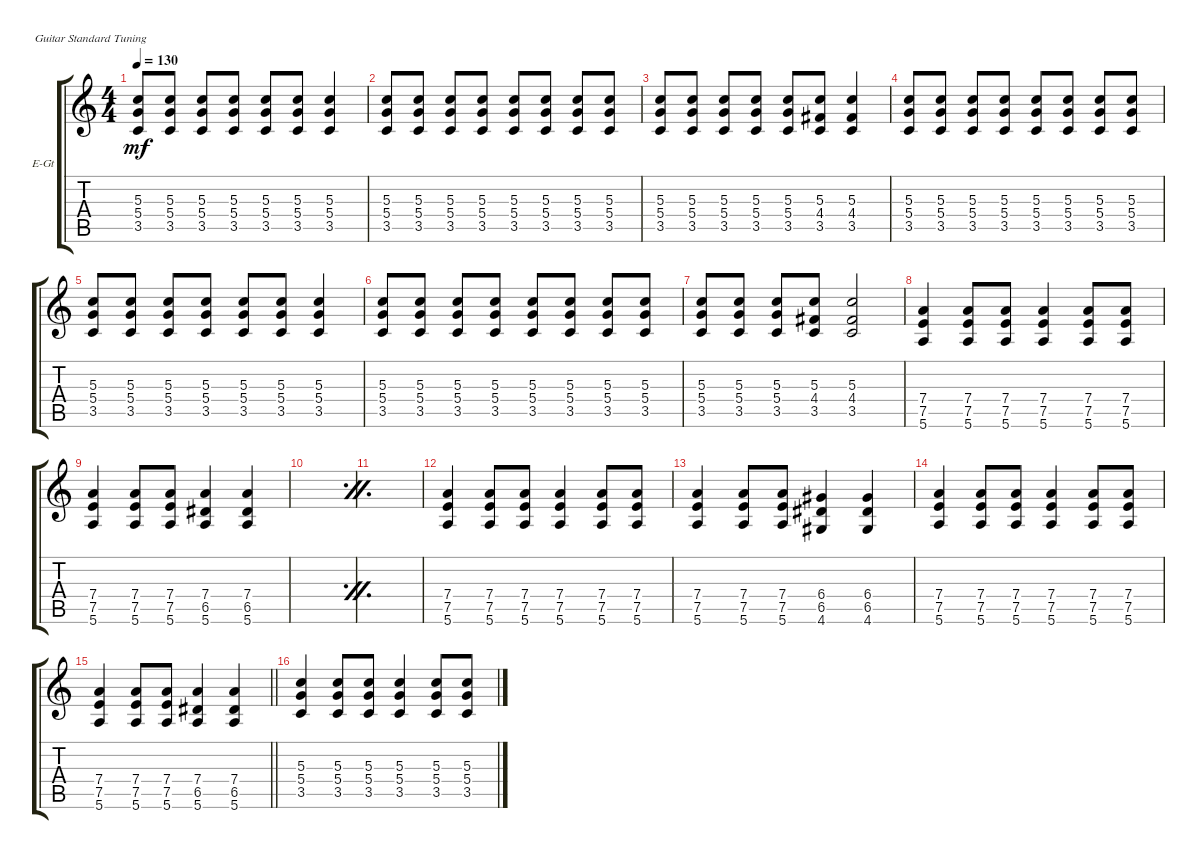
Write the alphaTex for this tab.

\defaultSystemsLayout 4
\bracketExtendMode groupsimilarinstruments
\firstSystemTrackNameOrientation horizontal
\otherSystemsTrackNameOrientation horizontal
\track ("Guitar 2" "E-Gt") {instrument distortionguitar}
\staff {score tabs}
\tuning (E4 B3 G3 D3 A2 E2)
\ts (4 4)
\tempo 130
\clef g2
\ks aminor
(3.5 5.4 5.3).8{dy mf} (3.5 5.4 5.3).8 (3.5 5.4 5.3).8 (3.5 5.4 5.3).8 (3.5 5.4 5.3).8 (3.5 5.4 5.3).8 (3.5 5.4 5.3).4 |
(3.5 5.4 5.3).8 (3.5 5.4 5.3).8 (3.5 5.4 5.3).8 (3.5 5.4 5.3).8 (3.5 5.4 5.3).8 (3.5 5.4 5.3).8 (3.5 5.4 5.3).8 (3.5 5.4 5.3).8 |
(3.5 5.4 5.3).8 (3.5 5.4 5.3).8 (3.5 5.4 5.3).8 (3.5 5.4 5.3).8 (3.5 5.4 5.3).8 (3.5 4.4 5.3).8 (3.5 4.4 5.3).4 |
(3.5 5.4 5.3).8 (3.5 5.4 5.3).8 (3.5 5.4 5.3).8 (3.5 5.4 5.3).8 (3.5 5.4 5.3).8 (3.5 5.4 5.3).8 (3.5 5.4 5.3).8 (3.5 5.4 5.3).8 |
(3.5 5.4 5.3).8 (3.5 5.4 5.3).8 (3.5 5.4 5.3).8 (3.5 5.4 5.3).8 (3.5 5.4 5.3).8 (3.5 5.4 5.3).8 (3.5 5.4 5.3).4 |
(3.5 5.4 5.3).8 (3.5 5.4 5.3).8 (3.5 5.4 5.3).8 (3.5 5.4 5.3).8 (3.5 5.4 5.3).8 (3.5 5.4 5.3).8 (3.5 5.4 5.3).8 (3.5 5.4 5.3).8 |
(3.5 5.4 5.3).8 (3.5 5.4 5.3).8 (3.5 5.4 5.3).8 (3.5 4.4 5.3).8 (3.5 4.4 5.3).2 |
(5.6 7.5 7.4).4 (5.6 7.5 7.4).8 (5.6 7.5 7.4).8 (5.6 7.5 7.4).4 (5.6 7.5 7.4).8 (5.6 7.5 7.4).8 |
(5.6 7.5 7.4).4 (5.6 7.5 7.4).8 (5.6 7.5 7.4).8 (5.6 6.5 7.4).4 (5.6 6.5 7.4).4 |
\simile firstofdouble
|
\simile secondofdouble
|
\simile none
(5.6 7.5 7.4).4 (5.6 7.5 7.4).8 (5.6 7.5 7.4).8 (5.6 7.5 7.4).4 (5.6 7.5 7.4).8 (5.6 7.5 7.4).8 |
(5.6 7.5 7.4).4 (5.6 7.5 7.4).8 (5.6 7.5 7.4).8 (4.6 6.5 6.4).4 (4.6 6.5 6.4).4 |
(5.6 7.5 7.4).4 (5.6 7.5 7.4).8 (5.6 7.5 7.4).8 (5.6 7.5 7.4).4 (5.6 7.5 7.4).8 (5.6 7.5 7.4).8 |
\barLineRight lightlight
(5.6 7.5 7.4).4 (5.6 7.5 7.4).8 (5.6 7.5 7.4).8 (5.6 6.5 7.4).4 (5.6 6.5 7.4).4 |
(3.5 5.4 5.3).4 (3.5 5.4 5.3).8 (3.5 5.4 5.3).8 (3.5 5.4 5.3).4 (3.5 5.4 5.3).8 (3.5 5.4 5.3).8
